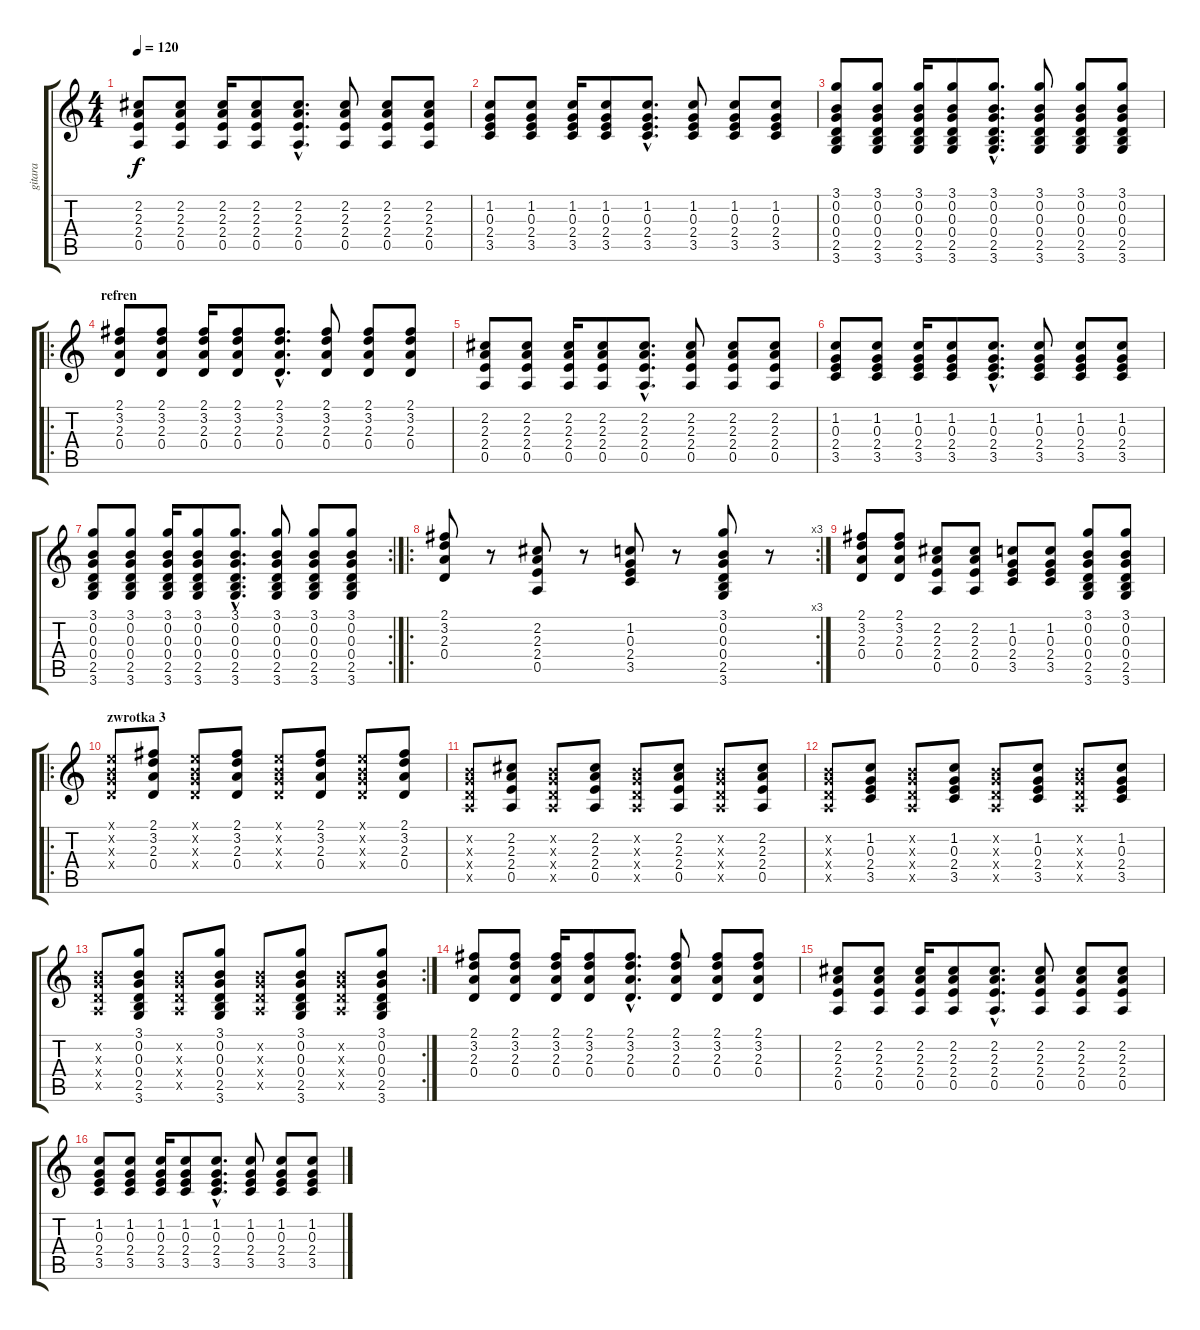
\track ("gitara" "gitara") {instrument electricguitarclean}
\staff {score tabs}
\tuning (E4 B3 G3 D3 A2 E2) {hide}
\ts (4 4)
\tempo 120
\clef g2
\ks c
(2.2 2.3 2.4 0.5).8{dy f} (2.2 2.3 2.4 0.5).8 (2.2 2.3 2.4 0.5).16 (2.2 2.3 2.4 0.5).8 (2.2{hac} 2.3{hac} 2.4{hac} 0.5{hac}).8{d} (2.2 2.3 2.4 0.5).8 (2.2 2.3 2.4 0.5).8 (2.2 2.3 2.4 0.5).8 |
(1.2 0.3 2.4 3.5).8 (1.2 0.3 2.4 3.5).8 (1.2 0.3 2.4 3.5).16 (1.2 0.3 2.4 3.5).8 (1.2{hac} 0.3{hac} 2.4{hac} 3.5{hac}).8{d} (1.2 0.3 2.4 3.5).8 (1.2 0.3 2.4 3.5).8 (1.2 0.3 2.4 3.5).8 |
(3.1 0.2 0.3 0.4 2.5 3.6).8 (3.1 0.2 0.3 0.4 2.5 3.6).8 (3.1 0.2 0.3 0.4 2.5 3.6).16 (3.1 0.2 0.3 0.4 2.5 3.6).8 (3.1{hac} 0.2{hac} 0.3{hac} 0.4{hac} 2.5{hac} 3.6{hac}).8{d} (3.1 0.2 0.3 0.4 2.5 3.6).8 (3.1 0.2 0.3 0.4 2.5 3.6).8 (3.1 0.2 0.3 0.4 2.5 3.6).8 |
\ro
\section ("" "refren")
(2.1 3.2 2.3 0.4).8 (2.1 3.2 2.3 0.4).8 (2.1 3.2 2.3 0.4).16 (2.1 3.2 2.3 0.4).8 (2.1{hac} 3.2{hac} 2.3{hac} 0.4{hac}).8{d} (2.1 3.2 2.3 0.4).8 (2.1 3.2 2.3 0.4).8 (2.1 3.2 2.3 0.4).8 |
(2.2 2.3 2.4 0.5).8 (2.2 2.3 2.4 0.5).8 (2.2 2.3 2.4 0.5).16 (2.2 2.3 2.4 0.5).8 (2.2{hac} 2.3{hac} 2.4{hac} 0.5{hac}).8{d} (2.2 2.3 2.4 0.5).8 (2.2 2.3 2.4 0.5).8 (2.2 2.3 2.4 0.5).8 |
(1.2 0.3 2.4 3.5).8 (1.2 0.3 2.4 3.5).8 (1.2 0.3 2.4 3.5).16 (1.2 0.3 2.4 3.5).8 (1.2{hac} 0.3{hac} 2.4{hac} 3.5{hac}).8{d} (1.2 0.3 2.4 3.5).8 (1.2 0.3 2.4 3.5).8 (1.2 0.3 2.4 3.5).8 |
\rc 2
(3.1 0.2 0.3 0.4 2.5 3.6).8 (3.1 0.2 0.3 0.4 2.5 3.6).8 (3.1 0.2 0.3 0.4 2.5 3.6).16 (3.1 0.2 0.3 0.4 2.5 3.6).8 (3.1{hac} 0.2{hac} 0.3{hac} 0.4{hac} 2.5{hac} 3.6{hac}).8{d} (3.1 0.2 0.3 0.4 2.5 3.6).8 (3.1 0.2 0.3 0.4 2.5 3.6).8 (3.1 0.2 0.3 0.4 2.5 3.6).8 |
\ro
\rc 3
(2.1 3.2 2.3 0.4).8 r.8 (2.2 2.3 2.4 0.5).8 r.8 (1.2 0.3 2.4 3.5).8 r.8 (3.1 0.2 0.3 0.4 2.5 3.6).8 r.8 |
(2.1 3.2 2.3 0.4).8 (2.1 3.2 2.3 0.4).8 (2.2 2.3 2.4 0.5).8 (2.2 2.3 2.4 0.5).8 (1.2 0.3 2.4 3.5).8 (1.2 0.3 2.4 3.5).8 (3.1 0.2 0.3 0.4 2.5 3.6).8 (3.1 0.2 0.3 0.4 2.5 3.6).8 |
\ro
\section ("" "zwrotka 3")
(0.1{x} 0.2{x} 0.3{x} 0.4{x}).8 (2.1 3.2 2.3 0.4).8 (0.1{x} 0.2{x} 0.3{x} 0.4{x}).8 (2.1 3.2 2.3 0.4).8 (0.1{x} 0.2{x} 0.3{x} 0.4{x}).8 (2.1 3.2 2.3 0.4).8 (0.1{x} 0.2{x} 0.3{x} 0.4{x}).8 (2.1 3.2 2.3 0.4).8 |
(0.2{x} 0.3{x} 0.4{x} 0.5{x}).8 (2.2 2.3 2.4 0.5).8 (0.2{x} 0.3{x} 0.4{x} 0.5{x}).8 (2.2 2.3 2.4 0.5).8 (0.2{x} 0.3{x} 0.4{x} 0.5{x}).8 (2.2 2.3 2.4 0.5).8 (0.2{x} 0.3{x} 0.4{x} 0.5{x}).8 (2.2 2.3 2.4 0.5).8 |
(0.2{x} 0.3{x} 0.4{x} 0.5{x}).8 (1.2 0.3 2.4 3.5).8 (0.2{x} 0.3{x} 0.4{x} 0.5{x}).8 (1.2 0.3 2.4 3.5).8 (0.2{x} 0.3{x} 0.4{x} 0.5{x}).8 (1.2 0.3 2.4 3.5).8 (0.2{x} 0.3{x} 0.4{x} 0.5{x}).8 (1.2 0.3 2.4 3.5).8 |
\rc 2
(0.2{x} 0.3{x} 0.4{x} 0.5{x}).8 (3.1 0.2 0.3 0.4 2.5 3.6).8 (0.2{x} 0.3{x} 0.4{x} 0.5{x}).8 (3.1 0.2 0.3 0.4 2.5 3.6).8 (0.2{x} 0.3{x} 0.4{x} 0.5{x}).8 (3.1 0.2 0.3 0.4 2.5 3.6).8 (0.2{x} 0.3{x} 0.4{x} 0.5{x}).8 (3.1 0.2 0.3 0.4 2.5 3.6).8 |
(2.1 3.2 2.3 0.4).8 (2.1 3.2 2.3 0.4).8 (2.1 3.2 2.3 0.4).16 (2.1 3.2 2.3 0.4).8 (2.1{hac} 3.2{hac} 2.3{hac} 0.4{hac}).8{d} (2.1 3.2 2.3 0.4).8 (2.1 3.2 2.3 0.4).8 (2.1 3.2 2.3 0.4).8 |
(2.2 2.3 2.4 0.5).8 (2.2 2.3 2.4 0.5).8 (2.2 2.3 2.4 0.5).16 (2.2 2.3 2.4 0.5).8 (2.2{hac} 2.3{hac} 2.4{hac} 0.5{hac}).8{d} (2.2 2.3 2.4 0.5).8 (2.2 2.3 2.4 0.5).8 (2.2 2.3 2.4 0.5).8 |
(1.2 0.3 2.4 3.5).8 (1.2 0.3 2.4 3.5).8 (1.2 0.3 2.4 3.5).16 (1.2 0.3 2.4 3.5).8 (1.2{hac} 0.3{hac} 2.4{hac} 3.5{hac}).8{d} (1.2 0.3 2.4 3.5).8 (1.2 0.3 2.4 3.5).8 (1.2 0.3 2.4 3.5).8
